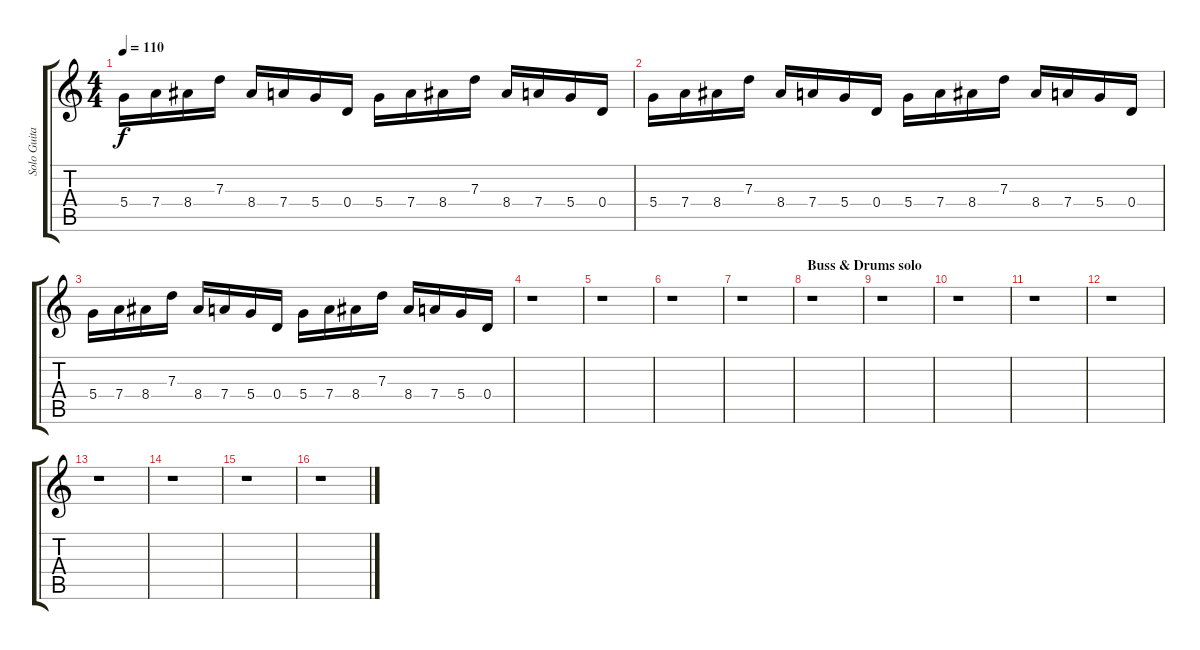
\track ("Solo Guitar" "Solo Guita") {instrument distortionguitar}
\staff {score tabs}
\tuning (E4 B3 G3 D3 A2 E2) {hide}
\ts (4 4)
\tempo 110
\clef g2
\ks c
5.4.16{dy f} 7.4.16 8.4.16 7.3.16 8.4.16 7.4.16 5.4.16 0.4.16 5.4.16 7.4.16 8.4.16 7.3.16 8.4.16 7.4.16 5.4.16 0.4.16 |
5.4.16 7.4.16 8.4.16 7.3.16 8.4.16 7.4.16 5.4.16 0.4.16 5.4.16 7.4.16 8.4.16 7.3.16 8.4.16 7.4.16 5.4.16 0.4.16 |
5.4.16 7.4.16 8.4.16 7.3.16 8.4.16 7.4.16 5.4.16 0.4.16 5.4.16 7.4.16 8.4.16 7.3.16 8.4.16 7.4.16 5.4.16 0.4.16 |
r.1 |
r.1 |
r.1 |
r.1 |
\section ("" "Buss & Drums solo")
r.1 |
r.1 |
r.1 |
r.1 |
r.1 |
r.1 |
r.1 |
r.1 |
r.1
